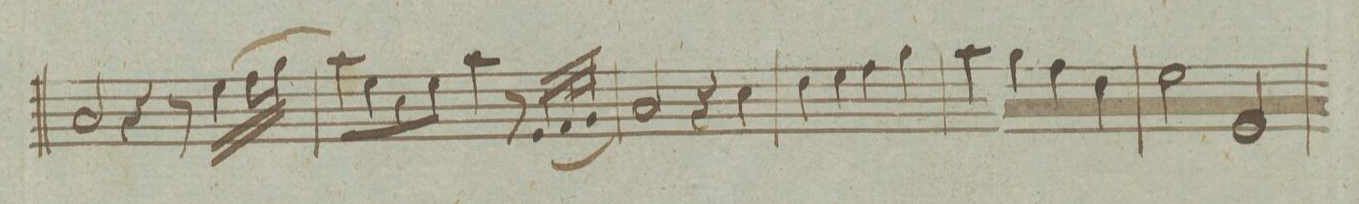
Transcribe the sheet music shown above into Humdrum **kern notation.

**kern	**dynam
*I"Fagotto Secundo.	*
*clefF4	*
*k[]	*
*met(c|)	*
*M2/2	*
2C/)	.
4r	.
8r	.
(16G\LL	.
32A\L	.
32B\JJJ	.
=214	=214
8c\L)	.
8G\	.
8E\	.
8G\J	.
4c\	.
8r	.
(16GG/LL	.
32AA/L	.
32BB/JJJ)	.
=215	=215
2C/	.
4r	.
4E\	.
=216	=216
4F\	.
4G\	.
4A\	.
4B\	.
=217	=217
4c\	.
4B\	.
4A\	.
4F\	.
=218	=218
2G\	.
2GG/	.
=219	=219
*-	*-
